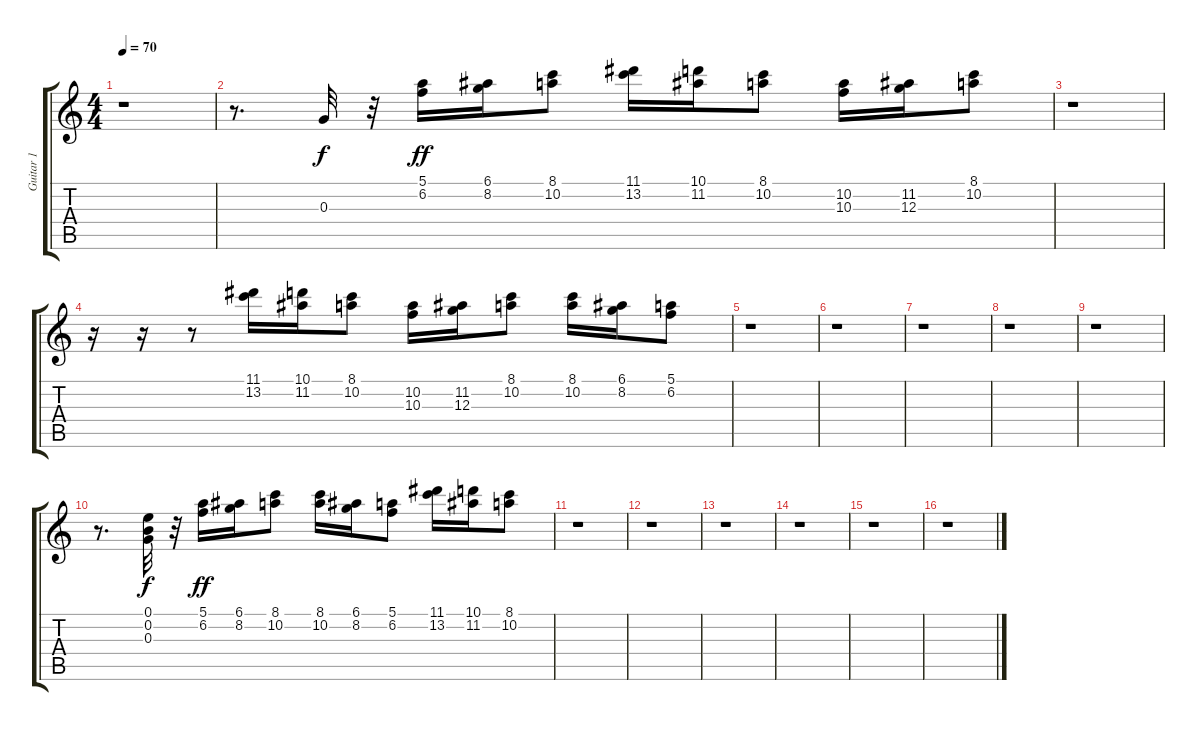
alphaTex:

\track ("Guitar 1" "Guitar 1") {instrument overdrivenguitar}
\staff {score tabs}
\tuning (E4 B3 G3 D3 A2 E2) {hide}
\ts (4 4)
\tempo 70
\clef g2
\ks c
r.1{dy mp} |
r.8{d} 0.3.32{dy f} r.32 (5.1 6.2).16{dy ff instrument harmonica} (6.1 8.2).16 (8.1 10.2).8 (11.1 13.2).16 (10.1 11.2).16 (8.1 10.2).8 (10.2 10.3).16 (11.2 12.3).16 (8.1 10.2).8 |
r.1 |
r.16 r.16 r.8 (11.1 13.2).16{instrument harmonica} (10.1 11.2).16 (8.1 10.2).8 (10.2 10.3).16 (11.2 12.3).16 (8.1 10.2).8 (8.1 10.2).16 (6.1 8.2).16 (5.1 6.2).8 |
r.1 |
r.1 |
r.1 |
r.1 |
r.1 |
r.8{d} (0.1 0.2 0.3).32{dy f} r.32 (5.1 6.2).16{dy ff instrument harmonica} (6.1 8.2).16 (8.1 10.2).8 (8.1 10.2).16 (6.1 8.2).16 (5.1 6.2).8 (11.1 13.2).16 (10.1 11.2).16 (8.1 10.2).8 |
r.1 |
r.1 |
r.1 |
r.1 |
r.1 |
r.1
